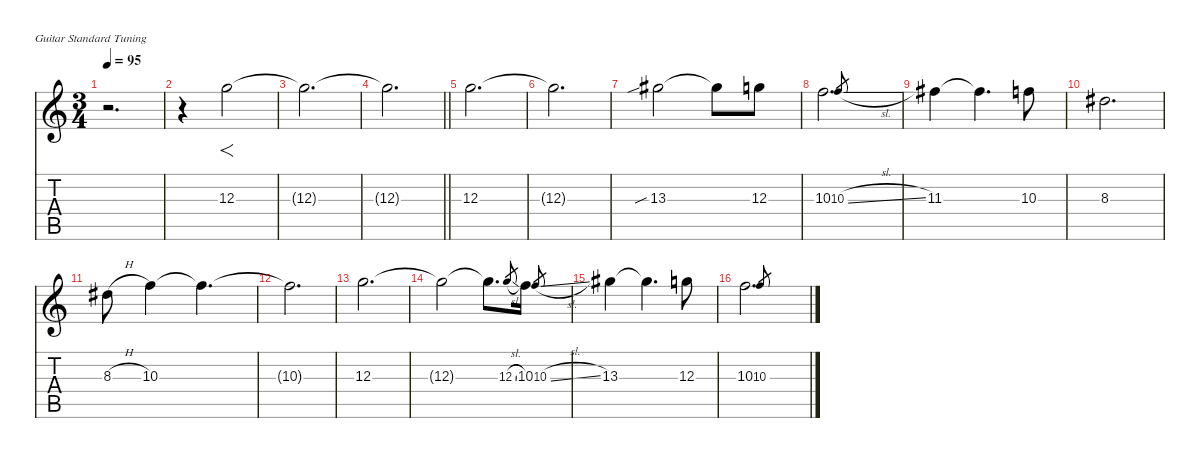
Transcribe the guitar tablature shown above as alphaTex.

\defaultSystemsLayout 4
\hideDynamics
\bracketExtendMode nobrackets
\multiBarRest
\singleTrackTrackNamePolicy hidden
\multiTrackTrackNamePolicy hidden
\firstSystemTrackNameMode fullname
\firstSystemTrackNameOrientation horizontal
\otherSystemsTrackNameOrientation horizontal
\track ("Guitar 2" "gtr2") {instrument overdrivenguitar}
\staff {score tabs}
\tuning (E4 B3 G3 D3 A2 E2)
\ts (3 4)
\beaming (8 2 2 2)
\tempo 95
\clef g2
\ks c
r.2{d dy fff instrument overdrivenguitar beam Down} |
r.4{instrument overdrivenguitar beam Down} 12.3.2{f beam Down} |
12.3{t}.2{d dy f beam Down} |
\barLineRight lightlight
12.3{t}.2{d beam Down} |
12.3.2{d beam Down} |
12.3{t}.2{d beam Down} |
13.3{sib acc #}.2{beam Down} 13.3{t acc #}.8{dy ff beam Down} 12.3.8{beam Down} |
10.3.2{d beam Down} 10.3{sl}.8{gr dy mp beam Up} |
11.3{acc #}.4{dy ff beam Down} 11.3{t acc #}.4{d dy f beam Down} 10.3.8{dy ff beam Down} |
8.3{acc #}.2{d beam Down} |
8.3{h acc #}.8{beam Down} 10.3.4{beam Down} 10.3{t}.4{d dy f beam Down} |
10.3{t}.2{d beam Down} |
12.3.2{d dy ff beam Down} |
12.3{t}.2{dy f beam Down} 12.3{t}.8{d beam Down} 12.3{sl}.8{gr dy p beam Up} 10.3.16{dy mp beam Down} 10.3{sl}.8{gr dy p beam Up} |
13.3{acc #}.4{dy ff beam Down} 13.3{t acc #}.4{d dy f beam Down} 12.3.8{dy ff beam Down} |
10.3.2{d beam Down} 10.3{sl}.8{gr dy mp beam Up}
